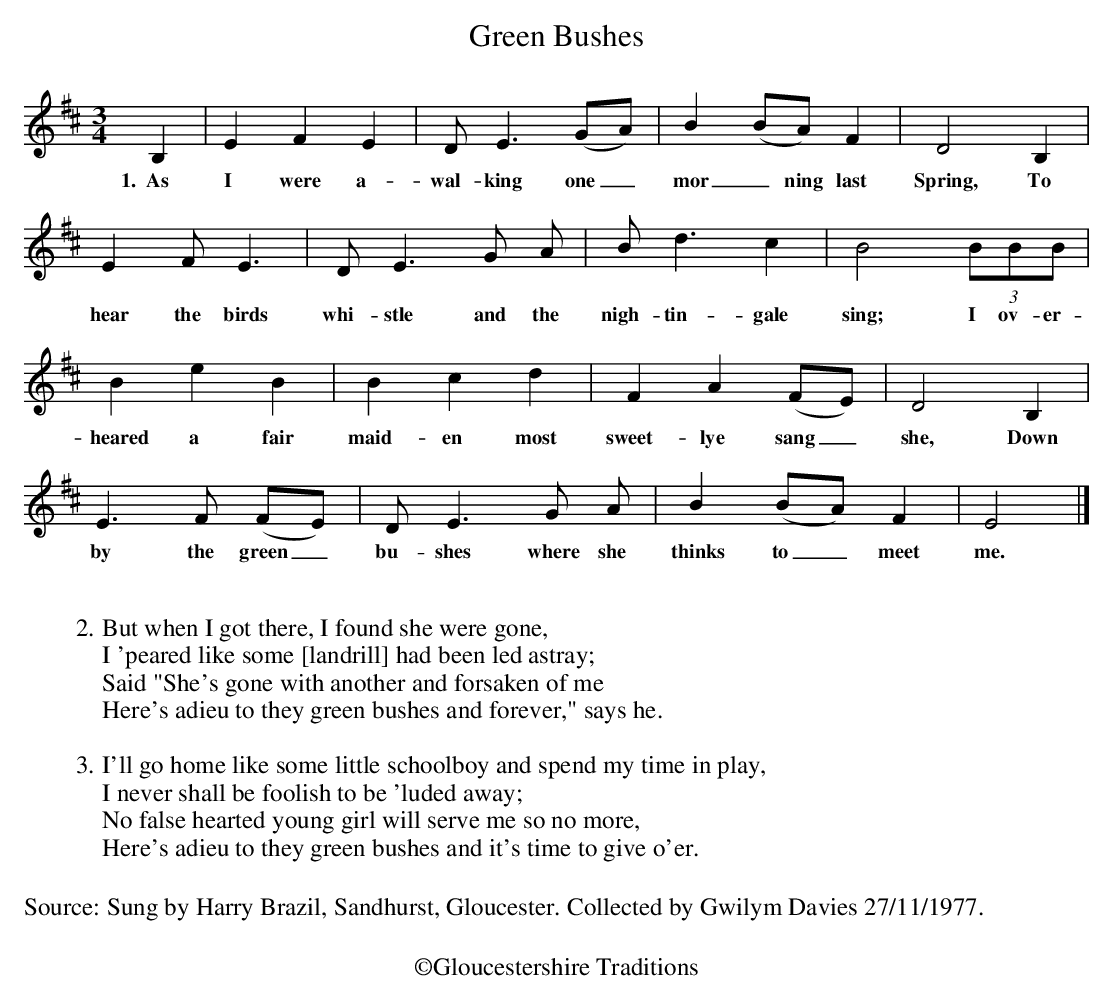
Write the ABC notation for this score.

X:1
T: Green Bushes
M: 3/4
L: 1/4
K: E Dor
B, | EFE | D<E(G/A/) | B(B/A/)F | D2B, |
w: 1.~~As I were a-wal-king one_ mor_ning last Spring, To
EF<E | D<E G/ A/ | B<dc | B2 (3B/B/B/|
w: hear the birds whi-stle and the nigh-tin-gale sing; I ov-er-
B e B | Bc d | FA(F/E/) | D2B, |
w:heared a  fair maid-en most sweet-lye sang_ she, Down
E>F (F/E/) | D<EG/ A/ | B(B/A/)F | E2 |]
w: by the green_ bu-shes where she thinks to_ meet me.
%%vskip 10
W:
W:2. But when I got there, I found she were gone,
W: I 'peared like some [landrill] had been led astray;
W: Said "She's gone with another and forsaken of me
W: Here's adieu to they green bushes and forever," says he.
W:
W: 3. I'll go home like some little schoolboy and spend my time in play,
W: I never shall be foolish to be 'luded away;
W: No false hearted young girl will serve me so no more,
W: Here's adieu to they green bushes and it's time to give o'er.
W:
